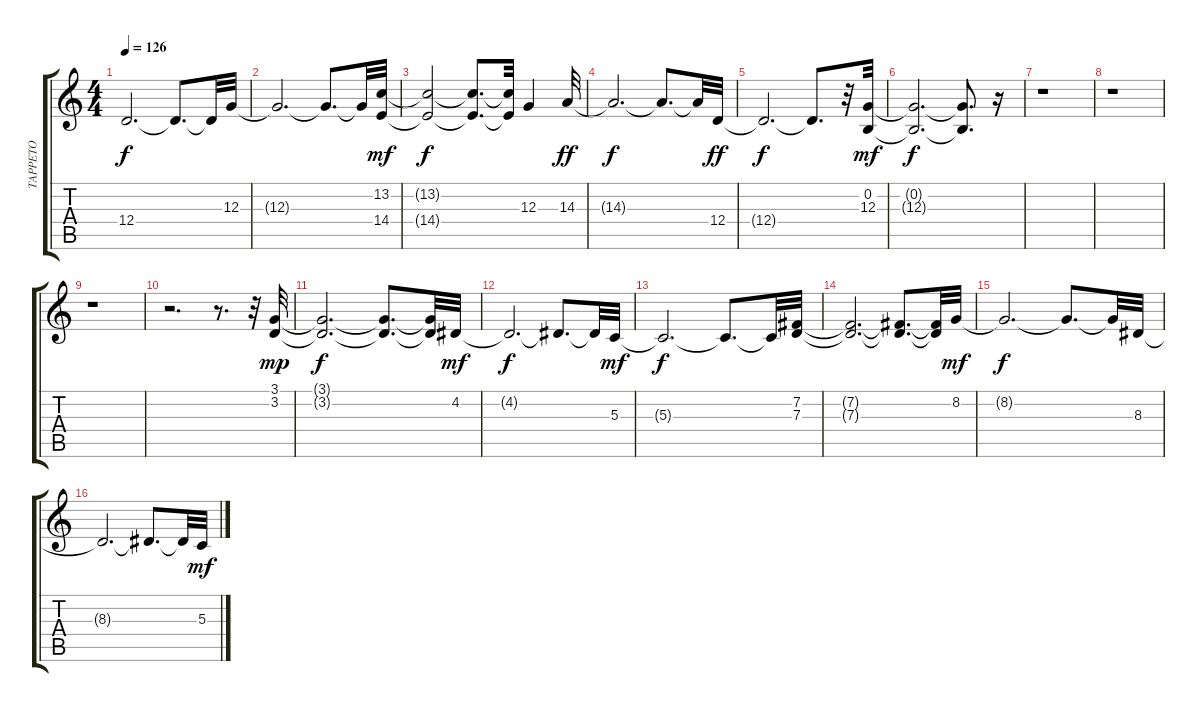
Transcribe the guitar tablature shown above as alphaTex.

\track ("TAPPETO" "TAPPETO") {instrument pad2warm}
\staff {score tabs}
\tuning (E4 B3 G3 D3 A2 E2) {hide}
\ts (4 4)
\tempo 126
\clef g2
\ks c
12.4{t}.2{d dy f} 12.4{t}.8{d} 12.4{t}.32 12.3.32 |
12.3{t}.2{d} 12.3{t}.8{d} 12.3{t}.32 (13.2 14.4).32{dy mf} |
(13.2{t} 14.4{t}).2{dy f} (13.2{t} 14.4{t}).8{d} (13.2{t} 14.4{t}).32 12.3.4 14.3.32{dy ff} |
14.3{t}.2{d dy f} 14.3{t}.8{d} 14.3{t}.32 12.4.32{dy ff} |
12.4{t}.2{d dy f} 12.4{t}.8{d} r.32 (0.2 12.3).32{dy mf} |
(0.2{t} 12.3{t}).2{d dy f} (0.2{t} 12.3{t}).8{d} r.16 |
r.1 |
r.1 |
r.1 |
r.2{d} r.8{d} r.32 (3.1 3.2).32{dy mp} |
(3.1{t} 3.2{t}).2{d dy f} (3.1{t} 3.2{t}).8{d} (3.1{t} 3.2{t}).32 4.2.32{dy mf} |
4.2{t}.2{d dy f} 4.2{t}.8{d} 4.2{t}.32 5.3.32{dy mf} |
5.3{t}.2{d dy f} 5.3{t}.8{d} 5.3{t}.32 (7.2 7.3).32 |
(7.2{t} 7.3{t}).2{d} (7.2{t} 7.3{t}).8{d} (7.2{t} 7.3{t}).32 8.2.32{dy mf} |
8.2{t}.2{d dy f} 8.2{t}.8{d} 8.2{t}.32 8.3.32 |
8.3{t}.2{d} 8.3{t}.8{d} 8.3{t}.32 5.3.32{dy mf}
